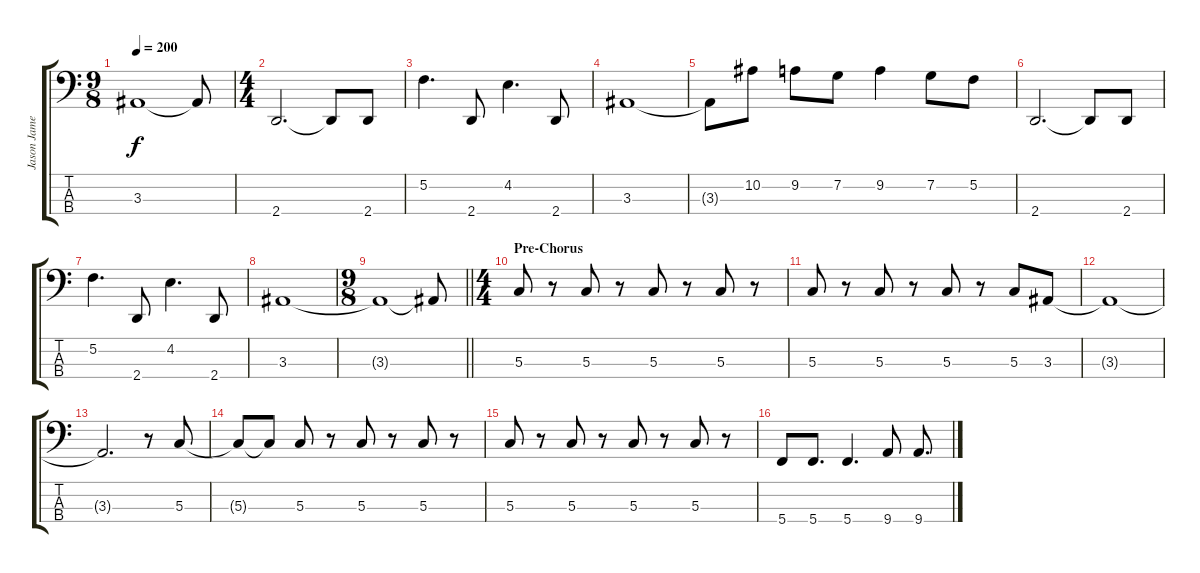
\track ("Jason James" "Jason Jame") {instrument electricbassfinger}
\staff {score tabs}
\tuning (F2 C2 G1 C1) {hide}
\ts (9 8)
\tempo 200
\clef f4
\ks c
3.3{t}.1{dy f} 3.3{t}.8 |
\ts (4 4)
2.4.2{d} 2.4{t}.8 2.4.8 |
5.2.4{d} 2.4.8 4.2.4{d} 2.4.8 |
3.3.1 |
3.3{t}.8 10.2.8 9.2.8 7.2.8 9.2.4 7.2.8 5.2.8 |
2.4.2{d} 2.4{t}.8 2.4.8 |
5.2.4{d} 2.4.8 4.2.4{d} 2.4.8 |
3.3.1 |
\ts (9 8)
\barLineRight lightlight
3.3{t}.1 3.3{t}.8 |
\ts (4 4)
\section ("" "Pre-Chorus")
5.3.8 r.8 5.3.8 r.8 5.3.8 r.8 5.3.8 r.8 |
5.3.8 r.8 5.3.8 r.8 5.3.8 r.8 5.3.8 3.3.8 |
3.3{t}.1 |
3.3{t}.2{d} r.8 5.3.8 |
5.3{t}.8 5.3{t}.8 5.3.8 r.8 5.3.8 r.8 5.3.8 r.8 |
5.3.8 r.8 5.3.8 r.8 5.3.8 r.8 5.3.8 r.8 |
5.4.8 5.4.8{d} 5.4.4{d} 9.4.8 9.4.8{d}
